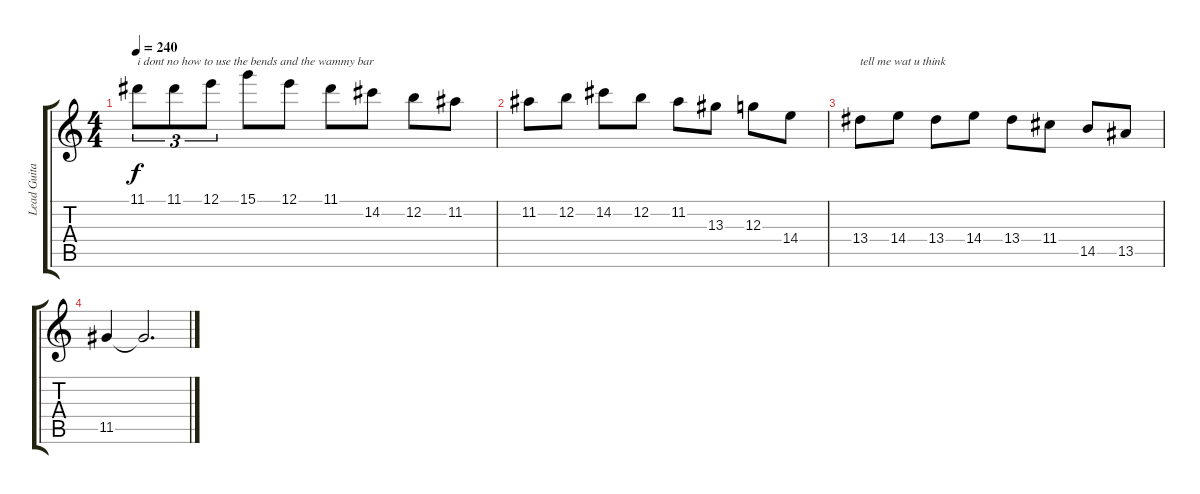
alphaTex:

\track ("Lead Guitar (Kozo)" "Lead Guita") {instrument distortionguitar}
\staff {score tabs}
\tuning (E4 B3 G3 D3 A2 E2) {hide}
\ts (4 4)
\tempo 240
\clef g2
\ks c
11.1.8{tu (3 2) txt "i dont no how to use the bends and the wammy bar " dy f} 11.1.8{tu (3 2)} 12.1.8{tu (3 2)} 15.1.8 12.1.8 11.1.8 14.2.8 12.2.8 11.2.8 |
11.2.8 12.2.8 14.2.8 12.2.8 11.2.8 13.3.8 12.3.8 14.4.8 |
13.4.8{txt "tell me wat u think "} 14.4.8 13.4.8 14.4.8 13.4.8 11.4.8 14.5.8 13.5.8 |
11.5.4{txt ""} 11.5{t}.2{d}
